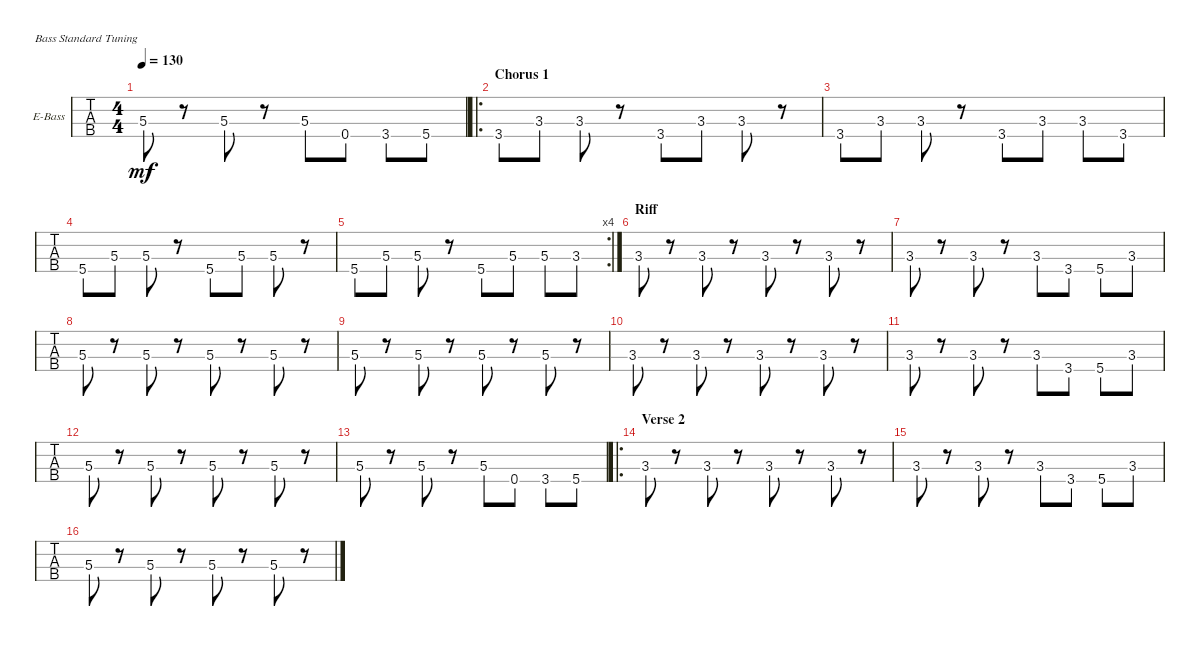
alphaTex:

\defaultSystemsLayout 4
\bracketExtendMode groupsimilarinstruments
\firstSystemTrackNameOrientation horizontal
\otherSystemsTrackNameOrientation horizontal
\chordDiagramsInScore
\track ("Basse" "E-Bass") {instrument electricbassfinger}
\staff {tabs}
\tuning (G2 D2 A1 E1)
\ts (4 4)
\tempo 130
\clef f4
\ks c
5.3.8{dy mf} r.8 5.3.8 r.8 5.3.8 0.4.8 3.4.8 5.4.8 |
\ro
\section ("" "Chorus 1")
3.4.8 3.3.8 3.3.8 r.8 3.4.8 3.3.8 3.3.8 r.8 |
3.4.8 3.3.8 3.3.8 r.8 3.4.8 3.3.8 3.3.8 3.4.8 |
5.4.8 5.3.8 5.3.8 r.8 5.4.8 5.3.8 5.3.8 r.8 |
\rc 4
5.4.8 5.3.8 5.3.8 r.8 5.4.8 5.3.8 5.3.8 3.3.8 |
\section ("" "Riff")
3.3.8 r.8 3.3.8 r.8 3.3.8 r.8 3.3.8 r.8 |
3.3.8 r.8 3.3.8 r.8 3.3.8 3.4.8 5.4.8 3.3.8 |
5.3.8 r.8 5.3.8 r.8 5.3.8 r.8 5.3.8 r.8 |
5.3.8 r.8 5.3.8 r.8 5.3.8 r.8 5.3.8 r.8 |
3.3.8 r.8 3.3.8 r.8 3.3.8 r.8 3.3.8 r.8 |
3.3.8 r.8 3.3.8 r.8 3.3.8 3.4.8 5.4.8 3.3.8 |
5.3.8 r.8 5.3.8 r.8 5.3.8 r.8 5.3.8 r.8 |
5.3.8 r.8 5.3.8 r.8 5.3.8 0.4.8 3.4.8 5.4.8 |
\ro
\section ("" "Verse 2")
3.3.8 r.8 3.3.8 r.8 3.3.8 r.8 3.3.8 r.8 |
3.3.8 r.8 3.3.8 r.8 3.3.8 3.4.8 5.4.8 3.3.8 |
5.3.8 r.8 5.3.8 r.8 5.3.8 r.8 5.3.8 r.8
